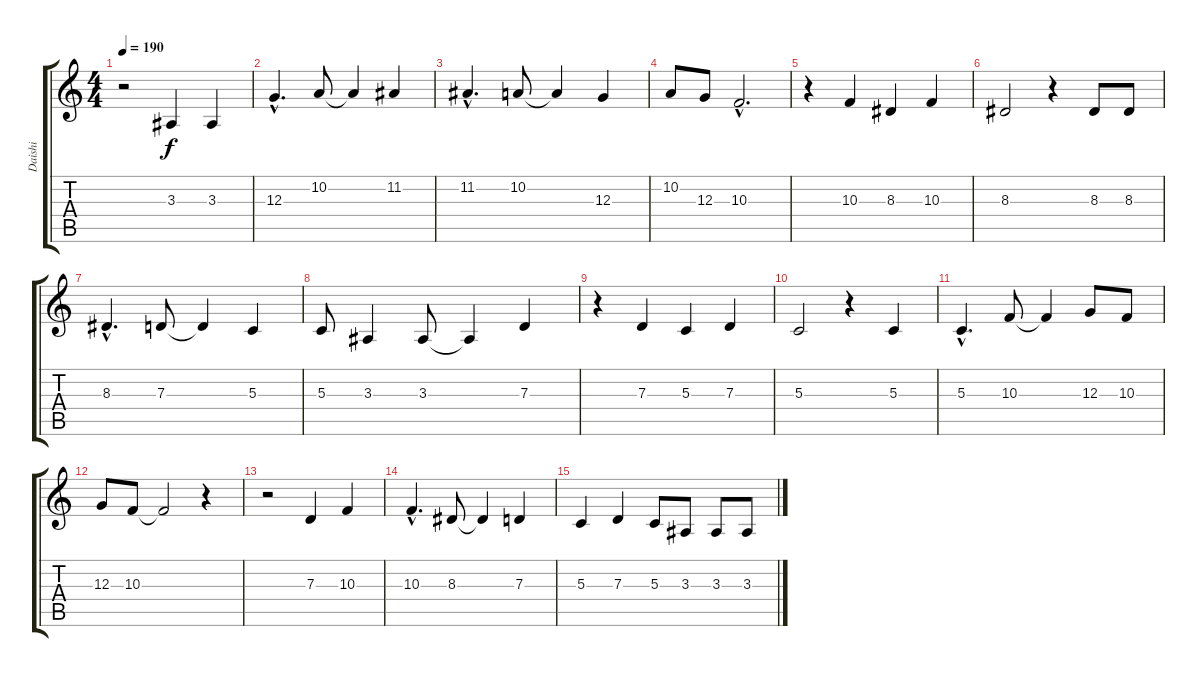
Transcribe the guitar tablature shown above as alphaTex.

\track ("Daishi" "Daishi") {instrument lead6voice}
\staff {score tabs}
\tuning (E4 B3 G3 D3 A2 E2) {hide}
\ts (4 4)
\tempo 190
\clef g2
\ks c
r.2{dy f} 3.3.4 3.3.4 |
12.3{hac}.4{d} 10.2.8 10.2{t}.4 11.2.4 |
11.2{hac}.4{d} 10.2.8 10.2{t}.4 12.3.4 |
10.2.8 12.3.8 10.3{hac}.2{d} |
r.4 10.3.4 8.3.4 10.3.4 |
8.3.2 r.4 8.3.8 8.3.8 |
8.3{hac}.4{d} 7.3.8 7.3{t}.4 5.3.4 |
5.3.8 3.3.4 3.3.8 3.3{t}.4 7.3.4 |
r.4 7.3.4 5.3.4 7.3.4 |
5.3.2 r.4 5.3.4 |
5.3{hac}.4{d} 10.3.8 10.3{t}.4 12.3.8 10.3.8 |
12.3.8 10.3.8 10.3{t}.2 r.4 |
r.2 7.3.4 10.3.4 |
10.3{hac}.4{d} 8.3.8 8.3{t}.4 7.3.4 |
5.3.4 7.3.4 5.3.8 3.3.8 3.3.8 3.3.8
